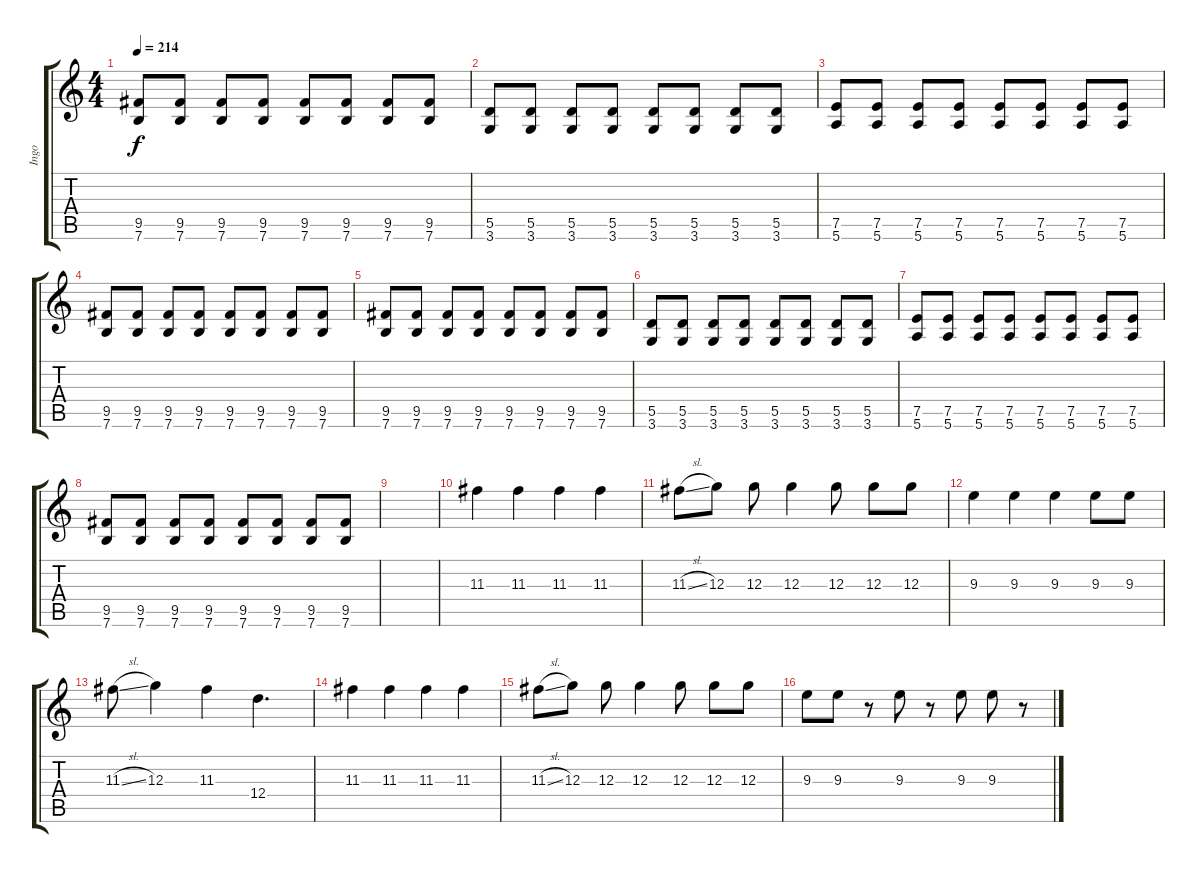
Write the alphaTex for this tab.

\track ("Ingo" "Ingo") {instrument overdrivenguitar}
\staff {score tabs}
\tuning (E4 B3 G3 D3 A2 E2) {hide}
\ts (4 4)
\tempo 214
\clef g2
\ks c
(9.5 7.6).8{dy f} (9.5 7.6).8 (9.5 7.6).8 (9.5 7.6).8 (9.5 7.6).8 (9.5 7.6).8 (9.5 7.6).8 (9.5 7.6).8 |
(5.5 3.6).8 (5.5 3.6).8 (5.5 3.6).8 (5.5 3.6).8 (5.5 3.6).8 (5.5 3.6).8 (5.5 3.6).8 (5.5 3.6).8 |
(7.5 5.6).8 (7.5 5.6).8 (7.5 5.6).8 (7.5 5.6).8 (7.5 5.6).8 (7.5 5.6).8 (7.5 5.6).8 (7.5 5.6).8 |
(9.5 7.6).8 (9.5 7.6).8 (9.5 7.6).8 (9.5 7.6).8 (9.5 7.6).8 (9.5 7.6).8 (9.5 7.6).8 (9.5 7.6).8 |
(9.5 7.6).8 (9.5 7.6).8 (9.5 7.6).8 (9.5 7.6).8 (9.5 7.6).8 (9.5 7.6).8 (9.5 7.6).8 (9.5 7.6).8 |
(5.5 3.6).8 (5.5 3.6).8 (5.5 3.6).8 (5.5 3.6).8 (5.5 3.6).8 (5.5 3.6).8 (5.5 3.6).8 (5.5 3.6).8 |
(7.5 5.6).8 (7.5 5.6).8 (7.5 5.6).8 (7.5 5.6).8 (7.5 5.6).8 (7.5 5.6).8 (7.5 5.6).8 (7.5 5.6).8 |
(9.5 7.6).8 (9.5 7.6).8 (9.5 7.6).8 (9.5 7.6).8 (9.5 7.6).8 (9.5 7.6).8 (9.5 7.6).8 (9.5 7.6).8 |
|
11.3.4 11.3.4 11.3.4 11.3.4 |
11.3{sl}.8 12.3.8 12.3.8 12.3.4 12.3.8 12.3.8 12.3.8 |
9.3.4 9.3.4 9.3.4 9.3.8 9.3.8 |
11.3{sl}.8 12.3.4 11.3.4 12.4.4{d} |
11.3.4 11.3.4 11.3.4 11.3.4 |
11.3{sl}.8 12.3.8 12.3.8 12.3.4 12.3.8 12.3.8 12.3.8 |
9.3.8 9.3.8 r.8 9.3.8 r.8 9.3.8 9.3.8 r.8
